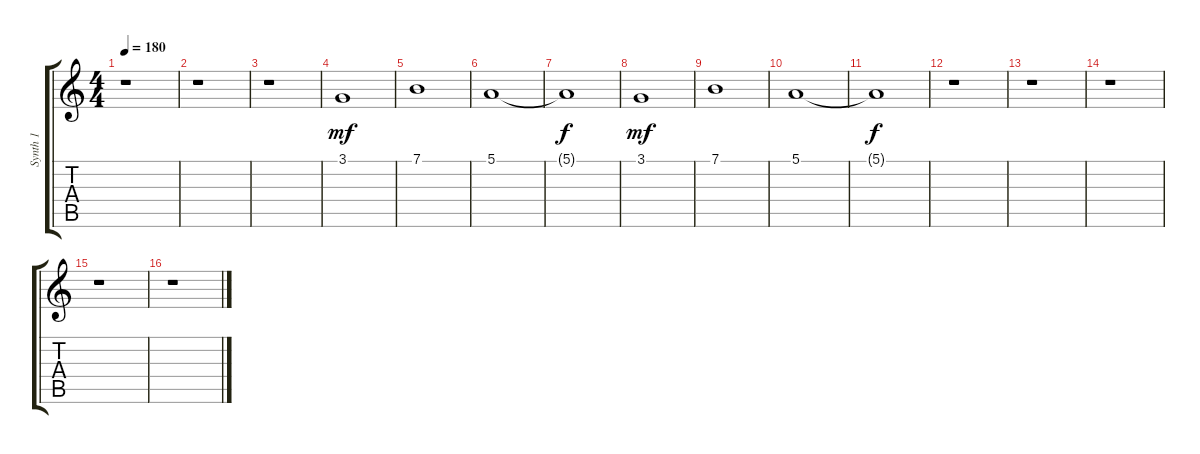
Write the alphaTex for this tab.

\track ("Synth 1" "Synth 1") {instrument lead2sawtooth}
\staff {score tabs}
\tuning (E4 B3 G3 D3 A2 E2) {hide}
\ts (4 4)
\tempo 180
\clef g2
\ks c
r.1{dy f} |
r.1 |
r.1 |
3.1.1{dy mf} |
7.1.1 |
5.1.1 |
5.1{t}.1{dy f} |
3.1.1{dy mf} |
7.1.1 |
5.1.1 |
5.1{t}.1{dy f} |
r.1 |
r.1 |
r.1 |
r.1 |
r.1
